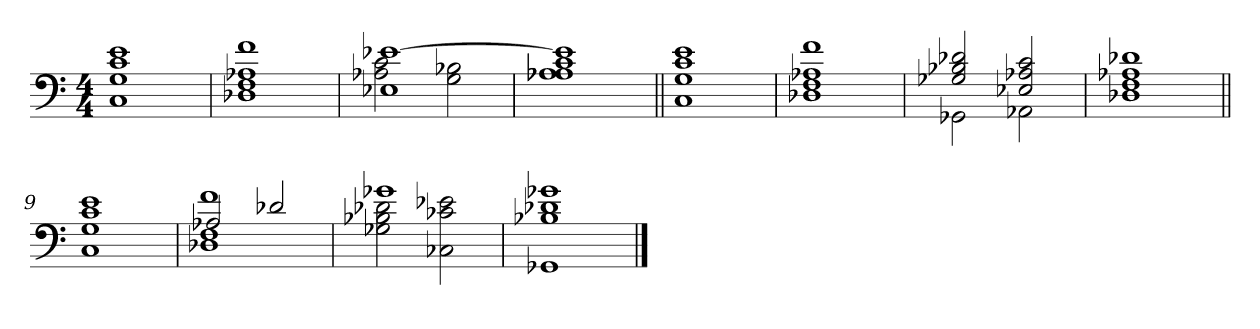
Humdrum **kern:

**kern
*part1
*staff1
*clefF4
*k[]
*M4/4
=1
1C 1G 1c 1e
=2
1D-X 1F 1A-X 1f
=3
*^
1E-X [1e-X	2A-X 2c
.	2G 2B-X
*v	*v
=4
1A-X 1A-X 1c 1e-]
=5||
1C 1G 1c 1e
=6
1D-X 1F 1A-X 1f
=7
*^
2G-X 2B-X 2d-X	2GG-X
2E-X 2A-X 2c	2AA-X
*v	*v
=8
1D-X 1F 1A-X 1d-X
=9||
1C 1G 1c 1e
=10
*^
2A-X	1D-X 1F 1f
2d-X	.
=11	=11
1g-X	2G-X 2B-X 2d-X
.	2C-X 2c-X 2e-X
*v	*v
=12
1GG-X 1B-X 1d-X 1g-X
==
*-
